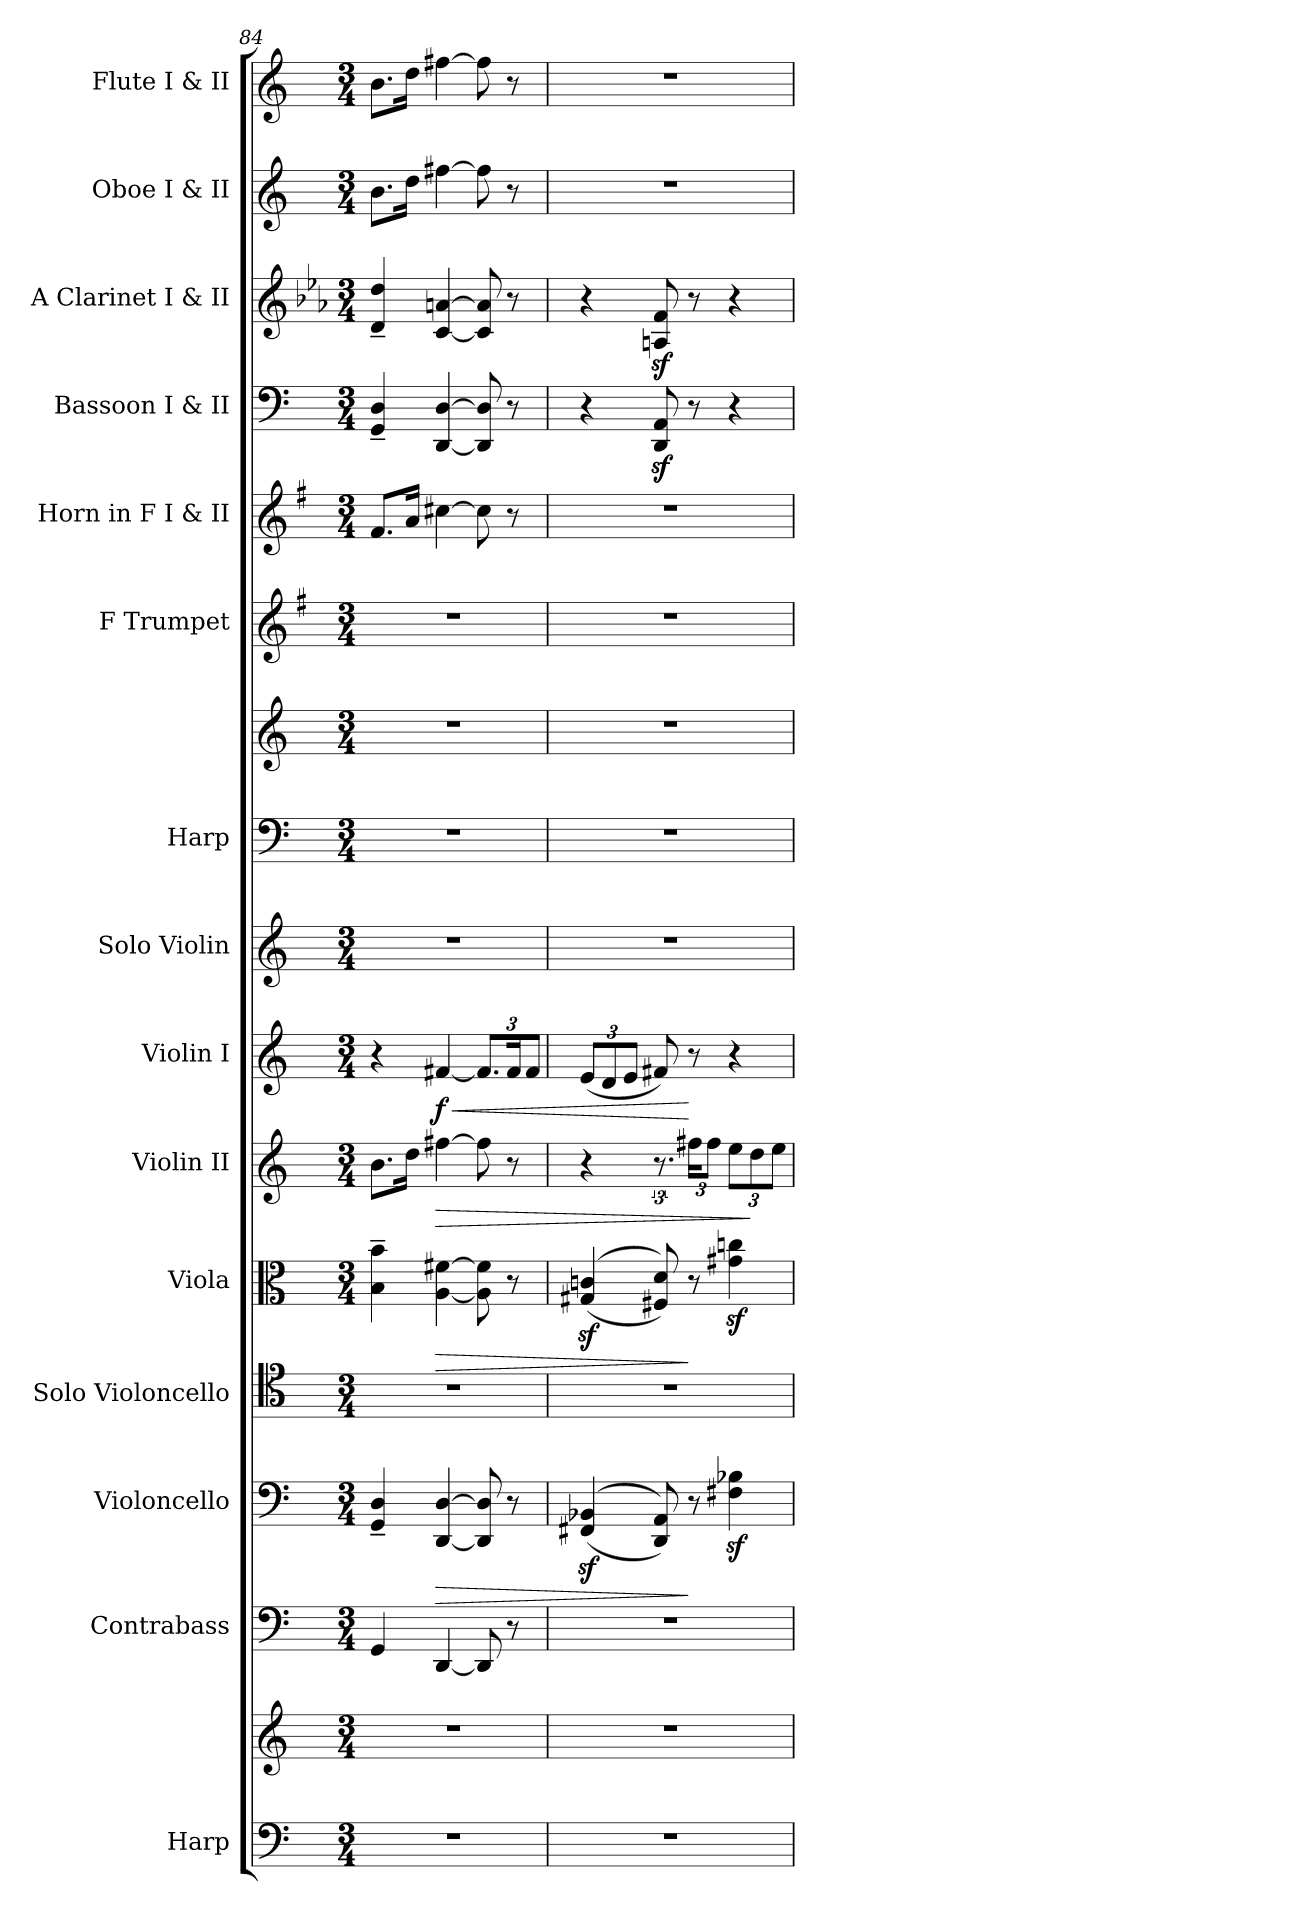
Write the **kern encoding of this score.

**kern	**kern	**kern	**kern	**dynam	**kern	**kern	**dynam	**kern	**dynam	**kern	**dynam	**kern	**kern	**kern	**kern	**kern	**kern	**kern	**kern	**kern
*part15	*part15	*part14	*part13	*part13	*part12	*part11	*part11	*part10	*part10	*part9	*part9	*part8	*part7	*part7	*part6	*part5	*part4	*part3	*part2	*part1
*staff17	*staff16	*staff15	*staff14	*staff14	*staff13	*staff12	*staff12	*staff11	*staff11	*staff10	*staff10	*staff9	*staff8	*staff7	*staff6	*staff5	*staff4	*staff3	*staff2	*staff1
*I"Harp	*	*I"Contrabass	*I"Violoncello	*	*I"Solo Violoncello	*I"Viola	*	*I"Violin II	*	*I"Violin I	*	*I"Solo Violin	*I"Harp	*	*I"F Trumpet	*I"Horn in F I &amp; II	*I"Bassoon I &amp; II	*I"A Clarinet I &amp; II	*I"Oboe I &amp; II	*I"Flute I &amp; II
*I'Hrp.	*	*I'Cb.	*I'Vc.	*	*I'Vc.	*I'Vla.	*	*I'Vln.	*	*I'Vln.	*	*I'Vln.	*I'Hrp.	*	*I'F Tpt.	*	*I'Bsn.	*I'A Cl.	*I'Ob.	*I'Fl.
*clefF4	*clefG2	*clefF4	*clefF4	*	*clefC4	*clefC3	*	*clefG2	*	*clefG2	*	*clefG2	*clefF4	*clefG2	*clefG2	*clefG2	*clefF4	*clefG2	*clefG2	*clefG2
*	*	*ITrd7c12	*	*	*	*	*	*	*	*	*	*	*	*	*ITrd-3c-5	*ITrd4c7	*	*ITrd2c3	*	*
*k[]	*k[]	*k[]	*k[]	*	*k[]	*k[]	*	*k[]	*	*k[]	*	*k[]	*k[]	*k[]	*k[]	*k[]	*k[]	*k[]	*k[]	*k[]
*M3/4	*M3/4	*M3/4	*M3/4	*	*M3/4	*M3/4	*	*M3/4	*	*M3/4	*	*M3/4	*M3/4	*M3/4	*M3/4	*M3/4	*M3/4	*M3/4	*M3/4	*M3/4
=84	=84	=84	=84	=84	=84	=84	=84	=84	=84	=84	=84	=84	=84	=84	=84	=84	=84	=84	=84	=84
2.r	2.r	4GGG/	4GG/~ 4D/~	.	2.r	4B\~ 4b\~	.	8.b\L	.	4r	.	2.r	2.r	2.r	2.r	8.B/L	4GG/~ 4D/~	4B/~ 4b/~	8.b\L	8.b\L
.	.	.	.	.	.	.	.	16dd\Jk	.	.	.	.	.	.	.	16d/Jk	.	.	16dd\Jk	16dd\Jk
!	!	!	!	!LO:HP:b	!	!	!LO:HP:b	!	!LO:HP:b	!	!LO:HP:b	!	!	!	!	!	!	!	!	!
!	!	!	!	!	!	!	!	!	!	!	!LO:DY:n=1:b	!	!	!	!	!	!	!	!	!
.	.	[4DDD/	[4DD/ [4D/	>	.	[4A\ [4f#X\	>	[4ff#X\	>	[4f#X/	< f	.	.	.	.	[4f#X\	[4DD/ [4D/	[4A/ [4f#X/	[4ff#X\	[4ff#X\
*	*	*	*	*	*	*	*	*	*	*Xbrackettup	*	*	*	*	*	*	*	*	*	*
.	.	8DDD/]	8DD/] 8D/]	.	.	8A\] 8f#\]	.	8ff#\]	.	12.f#/L]	.	.	.	.	.	8f#\]	8DD/] 8D/]	8A/] 8f#/]	8ff#\]	8ff#\]
.	.	8r	8r	.	.	8r	.	8r	.	24f#/K	.	.	.	.	.	8r	8r	8r	8r	8r
.	.	.	.	.	.	.	.	.	.	12f#/J	.	.	.	.	.	.	.	.	.	.
=85	=85	=85	=85	=85	=85	=85	=85	=85	=85	=85	=85	=85	=85	=85	=85	=85	=85	=85	=85	=85
2.r	2.r	2.r	(<(>4FF#X/z< 4BB-X/z<	.	2.r	(<(>4G#X/z< 4cn/z<	.	4r	.	(<12e/L	.	2.r	2.r	2.r	2.r	2.r	4r	4r	2.r	2.r
.	.	.	.	.	.	.	.	.	.	12d/	.	.	.	.	.	.	.	.	.	.
.	.	.	.	.	.	.	.	.	.	12e/J	.	.	.	.	.	.	.	.	.	.
.	.	.	8DD/ 8AA/))	.	.	8F#X/ 8d/))	.	12.r	.	8f#X/)	.	.	.	.	.	.	8DD/z< 8AA/z<	8F#X/z< 8d/z<	.	.
.	.	.	8r	]	.	8r	]	24ff#X\KL	.	8r	[	.	.	.	.	.	8r	8r	.	.
.	.	.	.	.	.	.	.	12ff#\J	.	.	.	.	.	.	.	.	.	.	.	.
*	*	*	*	*	*	*	*	*Xbrackettup	*	*	*	*	*	*	*	*	*	*	*	*
.	.	.	4F#X\z< 4B-X\z<	.	.	4g#X\z< 4ccn\z<	.	12ee\L	.	4r	.	.	.	.	.	.	4r	4r	.	.
.	.	.	.	.	.	.	.	12dd\	]	.	.	.	.	.	.	.	.	.	.	.
.	.	.	.	.	.	.	.	12ee\J	.	.	.	.	.	.	.	.	.	.	.	.
=	=	=	=	=	=	=	=	=	=	=	=	=	=	=	=	=	=	=	=	=
*-	*-	*-	*-	*-	*-	*-	*-	*-	*-	*-	*-	*-	*-	*-	*-	*-	*-	*-	*-	*-
